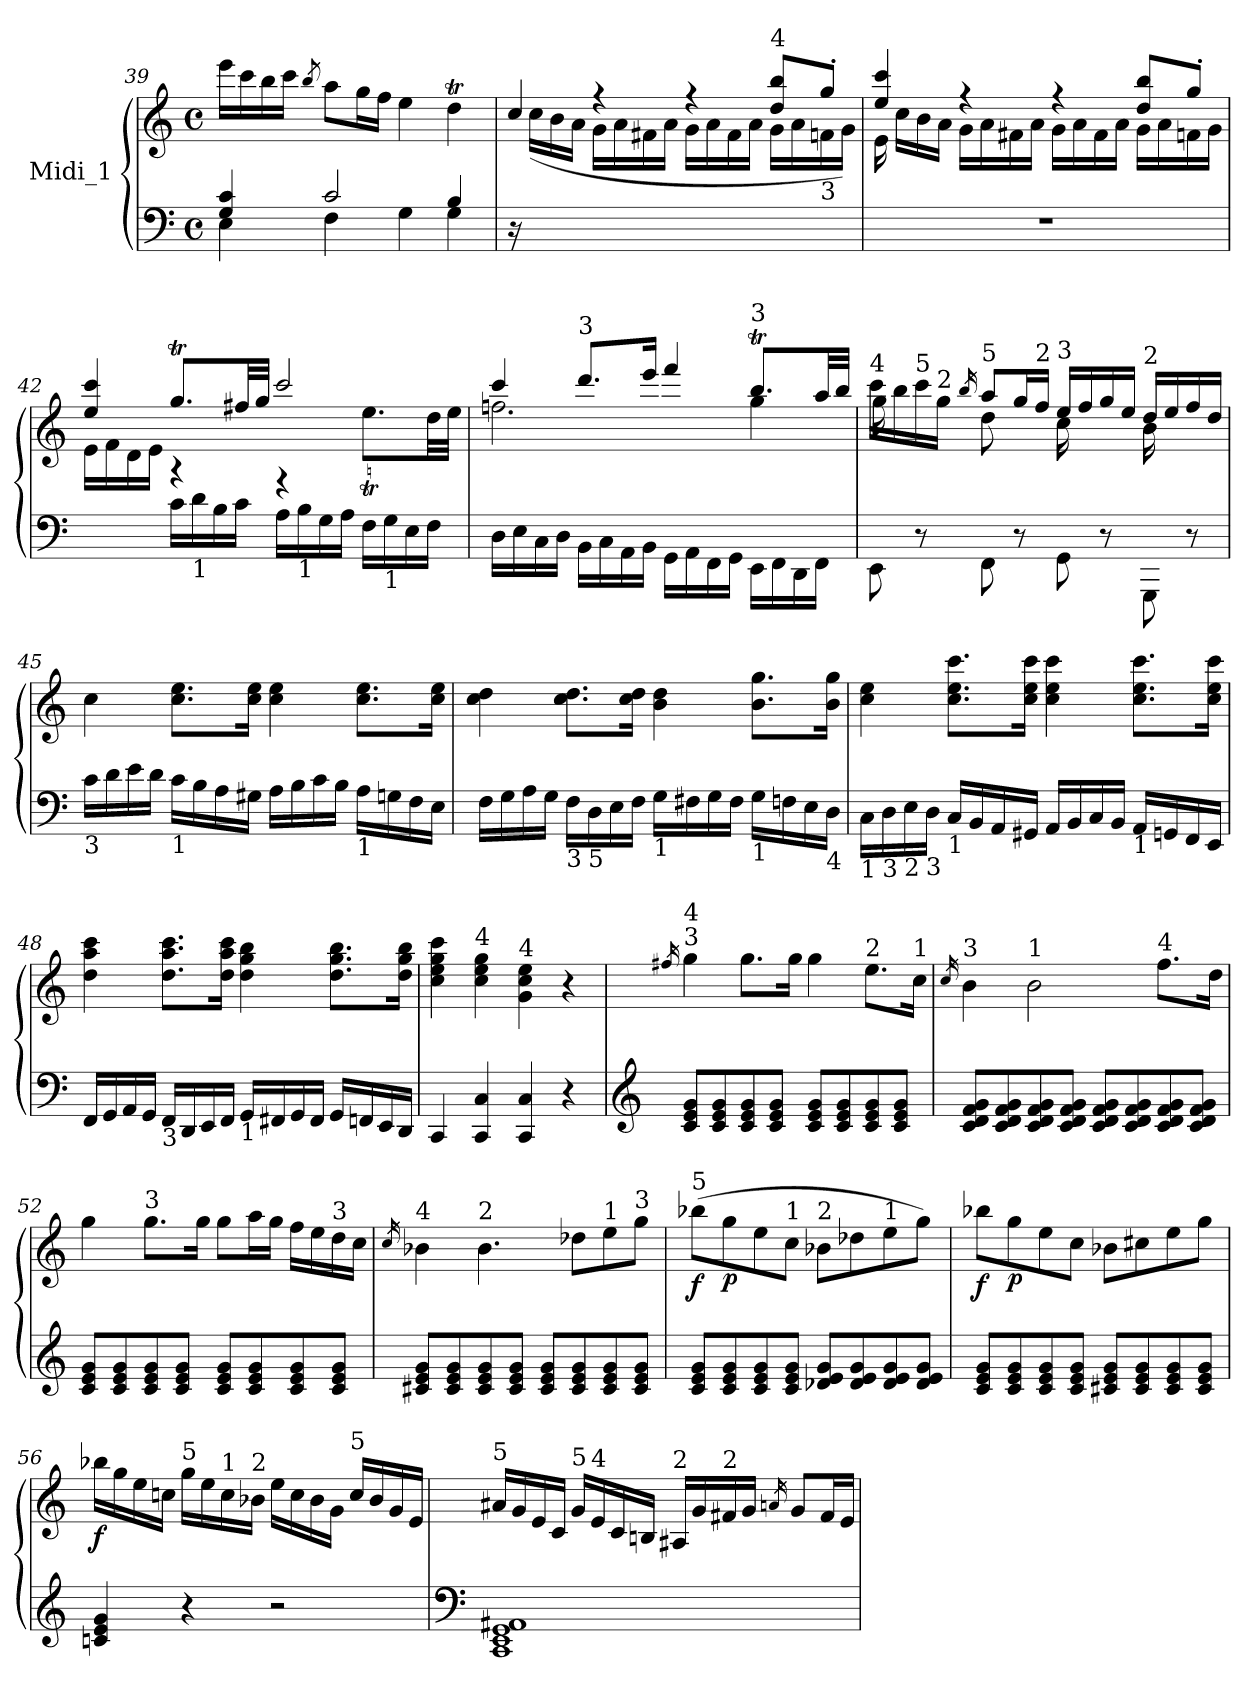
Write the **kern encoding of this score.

**kern	**kern	**dynam
*part1	*part1	*part1
*staff2	*staff1	*staff1/2
*I"Midi_1	*	*
*clefF4	*clefG2	*
*k[]	*k[]	*
*M4/4	*M4/4	*
*met(c)	*met(c)	*
=39	=39	=39
*^	*	*
*	*^	*	*
2ryy	4G/ 4c/	4E\	16eee\LL	.
.	.	.	16ccc\	.
.	.	.	16bb\	.
.	.	.	16ccc\JJ	.
.	.	.	8qbb/	.
.	2ci/	4F\	8aa\L	.
.	.	.	16gg\L	.
.	.	.	16ff\JJ	.
2ryy	.	4G\	4ee\	.
.	4B/	4G\	4ddT\	.
=40	=40	=40	=40	=40
*	*	*	*^	*
16r	2ryy	2ryy	4cc/	16ryy	.
2...ryy	.	.	.	(16cc\LL	.
.	.	.	.	16b\	.
.	.	.	.	16a\JJ	.
.	.	.	4r	16g\LL	.
.	.	.	.	16a\	.
.	.	.	.	16f#X\	.
.	.	.	.	16a\JJ	.
.	2ryy	2ryy	4r	16g\LL	.
.	.	.	.	16a\	.
.	.	.	.	16f#\	.
.	.	.	.	16a\JJ	.
!	!	!	!LO:TX:a:t=4	!	!
.	.	.	8dd/ 8bb/L	16g\LL	.
.	.	.	.	16a\	.
!	!	!	!LO:TX:b:t=3	!	!
.	.	.	8gg'/J	16fn\	.
.	.	.	.	16g\JJ)	.
*v	*v	*v	*	*	*
!!LO:LB:g=z	!!
=41	=41	=41	=41
1r	4ee/ 4ccc/	16e\	.
.	.	16cc\LL	.
.	.	16b\	.
.	.	16a\JJ	.
.	4r	16g\LL	.
.	.	16a\	.
.	.	16f#X\	.
.	.	16a\JJ	.
.	4r	16g\LL	.
.	.	16a\	.
.	.	16f#\	.
.	.	16a\JJ	.
.	8dd/ 8bb/L	16g\LL	.
.	.	16a\	.
.	8gg'/J	16fn\	.
.	.	16g\JJ	.
=42	=42	=42	=42
*^	*	*	*
4ryy	4ryy	4ee/ 4ccc/	16e\LL	.
.	.	.	16f\	.
.	.	.	16d\	.
.	.	.	16e\JJ	.
4r	16c\LL	8.ggT/L	2ryy	.
!	!LO:TX:b:t=1	!	!	!
.	16d\	.	.	.
.	16B\	.	.	.
.	16c\JJ	32ff#X/LL	.	.
.	.	32gg/JJJ	.	.
4r	16A\LL	2ccci/	.	.
!	!LO:TX:b:t=1	!	!	!
.	16B\	.	.	.
.	16G\	.	.	.
.	16A\JJ	.	.	.
4ryy	16F\LL	.	8.eet\L	.
!	!LO:TX:b:t=1	!	!	!
.	16G\	.	.	.
.	16E\	.	.	.
.	16F\JJ	.	32dd\LL	.
.	.	.	32ee\JJJ	.
*v	*v	*	*	*
!!LO:LB:g=z	!!
=43	=43	=43	=43
16D\LL	4ccc/	2.ffnji\	.
16E\	.	.	.
16C\	.	.	.
16D\JJ	.	.	.
!	!LO:TX:a:t=3	!	!
16BB\LL	8.ddd/L	.	.
16C\	.	.	.
16AA\	.	.	.
16BB\JJ	16eee/Jk	.	.
16GG\LL	4fff/	.	.
16AA\	.	.	.
16FF\	.	.	.
16GG\JJ	.	.	.
!	!LO:TX:a:t=3	!	!
16EE\LL	8.bbt/L	4gg\	.
16FF\	.	.	.
16DD\	.	.	.
16FF\JJ	32aa/LL	.	.
.	32bb/JJJ	.	.
=44	=44	=44	=44
*^	*	*	*
!	!	!LO:TX:a:t=4	!	!
16ryy	8EE\	16ccc\LL	16gg\	.
8ryy	.	16bb\	8.ryy	.
!	!	!LO:TX:a:t=5	!	!
.	8r	16ccc\	.	.
!	!	!LO:TX:a:t=2	!	!
16ryy	.	16gg\JJ	.	.
.	.	16qbb/	.	.
!	!	!LO:TX:a:t=5	!	!
8ryy	8FF\	8aa/L	8dd\	.
8ryy	8r	16gg/L	8ryy	.
!	!	!LO:TX:a:t=2	!	!
.	.	16ff/JJ	.	.
!	!	!LO:TX:a:t=3	!	!
16ryy	8GG\	16ee/LL	16cc\	.
8ryy	.	16ff/	8.ryy	.
.	8r	16gg/	.	.
16ryy	.	16ee/JJ	.	.
!	!	!LO:TX:a:t=2	!	!
16ryy	8GGG\	16dd/LL	16b\	.
16ryy	.	16ee/	8.ryy	.
8ryy	8r	16ff/	.	.
.	.	16dd/JJ	.	.
*v	*v	*	*	*
*	*v	*v	*
!!LO:LB:g=z
=45	=45	=45
!LO:TX:b:t=3	!	!
16c\LL	4cc\	.
16d\	.	.
16e\	.	.
16d\JJ	.	.
!LO:TX:b:t=1	!	!
16c\LL	8.cc\ 8.ee\L	.
16B\	.	.
16A\	.	.
16G#X\JJ	16cc\ 16ee\Jk	.
16A\LL	4cc\ 4ee\	.
16B\	.	.
16c\	.	.
16B\JJ	.	.
!LO:TX:b:t=1	!	!
16A\LL	8.cc\ 8.ee\L	.
16Gn\	.	.
16F\	.	.
16E\JJ	16cc\ 16ee\Jk	.
=46	=46	=46
16F\LL	4cc\ 4dd\	.
16G\	.	.
16A\	.	.
16G\JJ	.	.
!LO:TX:b:t=3	!	!
16F\LL	8.cc\ 8.dd\L	.
!LO:TX:b:t=5	!	!
16D\	.	.
16E\	.	.
16F\JJ	16cc\ 16dd\Jk	.
!LO:TX:b:t=1	!	!
16G\LL	4b\ 4dd\	.
16F#X\	.	.
16G\	.	.
16F#\JJ	.	.
!LO:TX:b:t=1	!	!
16G\LL	8.b\ 8.gg\L	.
16Fn\	.	.
16E\	.	.
!LO:TX:b:t=4	!	!
16D\JJ	16b\ 16gg\Jk	.
!!LO:PB:g=z
=47	=47	=47
!LO:TX:b:t=1	!	!
16C\LL	4cc\ 4ee\	.
!LO:TX:b:t=3	!	!
16D\	.	.
!LO:TX:b:t=2	!	!
16E\	.	.
!LO:TX:b:t=3	!	!
16D\JJ	.	.
!LO:TX:b:t=1	!	!
16C/LL	8.cc\ 8.ee\ 8.ccc\L	.
16BB/	.	.
16AA/	.	.
16GG#X/JJ	16cc\ 16ee\ 16ccc\Jk	.
16AA/LL	4cc\ 4ee\ 4ccc\	.
16BB/	.	.
16C/	.	.
16BB/JJ	.	.
!LO:TX:b:t=1	!	!
16AA/LL	8.cc\ 8.ee\ 8.ccc\L	.
16GGn/	.	.
16FF/	.	.
16EE/JJ	16cc\ 16ee\ 16ccc\Jk	.
!!LO:LB:g=z
=48	=48	=48
16FF/LL	4dd\ 4aa\ 4ccc\	.
16GG/	.	.
16AA/	.	.
16GG/JJ	.	.
!LO:TX:b:t=3	!	!
16FF/LL	8.dd\ 8.aa\ 8.ccc\L	.
16DD/	.	.
16EE/	.	.
16FF/JJ	16dd\ 16aa\ 16ccc\Jk	.
!LO:TX:b:t=1	!	!
16GG/LL	4dd\ 4gg\ 4bb\	.
16FF#X/	.	.
16GG/	.	.
16FF#/JJ	.	.
16GG/LL	8.dd\ 8.gg\ 8.bb\L	.
16FFn/	.	.
16EE/	.	.
16DD/JJ	16dd\ 16gg\ 16bb\Jk	.
=49	=49	=49
4CC/	4cc\ 4ee\ 4gg\ 4ccc\	.
!	!LO:TX:a:t=4	!
4CC/ 4C/	4cc\ 4ee\ 4gg\	.
!	!LO:TX:a:t=4	!
4CC/ 4C/	4g\ 4cc\ 4ee\	.
4r	4r	.
=50	=50	=50
*clefG2	*	*
.	16qff#X/	.
!	!LO:TX:a:t=3	!
!	!LO:TX:a:t=4	!
8c/ 8e/ 8g/L	4gg\	.
8c/ 8e/ 8g/	.	.
8c/ 8e/ 8g/	8.gg\L	.
8c/ 8e/ 8g/J	.	.
.	16gg\Jk	.
8c/ 8e/ 8g/L	4gg\	.
8c/ 8e/ 8g/	.	.
!	!LO:TX:a:t=2	!
8c/ 8e/ 8g/	8.ee\L	.
8c/ 8e/ 8g/J	.	.
!	!LO:TX:a:t=1	!
.	16cc\Jk	.
!!LO:LB:g=z
=51	=51	=51
.	16qcc/	.
!	!LO:TX:a:t=3	!
8c/ 8d/ 8f/ 8g/L	4b\	.
8c/ 8d/ 8f/ 8g/	.	.
!	!LO:TX:a:t=1	!
8c/ 8d/ 8f/ 8g/	2bZ\	.
8c/ 8d/ 8f/ 8g/J	.	.
8c/ 8d/ 8f/ 8g/L	.	.
8c/ 8d/ 8f/ 8g/	.	.
!	!LO:TX:a:t=4	!
8c/ 8d/ 8f/ 8g/	8.ff\L	.
8c/ 8d/ 8f/ 8g/J	.	.
.	16dd\Jk	.
=52	=52	=52
8c/ 8e/ 8g/L	4gg\	.
8c/ 8e/ 8g/	.	.
!	!LO:TX:a:t=3	!
8c/ 8e/ 8g/	8.gg\L	.
8c/ 8e/ 8g/J	.	.
.	16gg\Jk	.
8c/ 8e/ 8g/L	8gg\L	.
8c/ 8e/ 8g/	16aa\L	.
.	16gg\JJ	.
8c/ 8e/ 8g/	16ff\LL	.
.	16ee\	.
!	!LO:TX:a:t=3	!
8c/ 8e/ 8g/J	16dd\	.
.	16cc\JJ	.
=53	=53	=53
.	16qcc/	.
!	!LO:TX:a:t=4	!
8c#X/ 8e/ 8g/L	4b-X\	.
8c#/ 8e/ 8g/	.	.
!	!LO:TX:a:t=2	!
8c#/ 8e/ 8g/	4.b-\	.
8c#/ 8e/ 8g/J	.	.
8c#/ 8e/ 8g/L	.	.
8c#/ 8e/ 8g/	8dd-X\L	.
!	!LO:TX:a:t=1	!
8c#/ 8e/ 8g/	8ee\	.
!	!LO:TX:a:t=3	!
8c#/ 8e/ 8g/J	8gg\J	.
!!LO:LB:g=z
=54	=54	=54
!	!LO:TX:a:t=5	!
!	!	!LO:DY:b
8c/ 8e/ 8g/L	(>8bb-X\L	f
!	!	!LO:DY:b
8c/ 8e/ 8g/	8gg\	p
8c/ 8e/ 8g/	8ee\	.
!	!LO:TX:a:t=1	!
8c/ 8e/ 8g/J	8cc\J	.
!	!LO:TX:a:t=2	!
8d-X/ 8e/ 8g/L	8b-X\L	.
8d-/ 8e/ 8g/	8dd-X\	.
!	!LO:TX:a:t=1	!
8d-/ 8e/ 8g/	8ee\	.
8d-/ 8e/ 8g/J	8gg\J)	.
=55	=55	=55
!	!	!LO:DY:b
8c/ 8e/ 8g/L	8bb-X\L	f
!	!	!LO:DY:b
8c/ 8e/ 8g/	8gg\	p
8c/ 8e/ 8g/	8ee\	.
8c/ 8e/ 8g/J	8cc\J	.
8c#X/ 8e/ 8g/L	8b-X\L	.
8c#/ 8e/ 8g/	8cc#X\	.
8c#/ 8e/ 8g/	8ee\	.
8c#/ 8e/ 8g/J	8gg\J	.
=56	=56	=56
!	!	!LO:DY:b
4cnj/ 4e/ 4g/	16bb-X\LL	f
.	16gg\	.
.	16ee\	.
.	16ccnj\JJ	.
!	!LO:TX:a:t=5	!
4r	16gg\LL	.
.	16ee\	.
!	!LO:TX:a:t=1	!
.	16cc\	.
!	!LO:TX:a:t=2	!
.	16b-X\JJ	.
2r	16ee\LL	.
.	16cc\	.
.	16b-\	.
.	16g\JJ	.
!	!LO:TX:a:t=5	!
.	16cc/LL	.
.	16b-/	.
.	16g/	.
.	16e/JJ	.
!!LO:LB:g=z
=57	=57	=57
*clefF4	*	*
!	!LO:TX:a:t=5	!
1CCi 1EEi 1GGi 1AA#Xi	16a#X/LL	.
.	16g/	.
.	16e/	.
.	16c/JJ	.
!	!LO:TX:a:t=5	!
.	16g/LL	.
!	!LO:TX:a:t=4	!
.	16e/	.
.	16c/	.
.	16Bnj/JJ	.
!	!LO:TX:a:t=2	!
.	16A#X/LL	.
.	16g/	.
!	!LO:TX:a:t=2	!
.	16f#X/	.
.	16g/JJ	.
.	16qan/	.
.	8g/L	.
.	16f#/L	.
.	16e/JJ	.
=	=	=
*-	*-	*-
